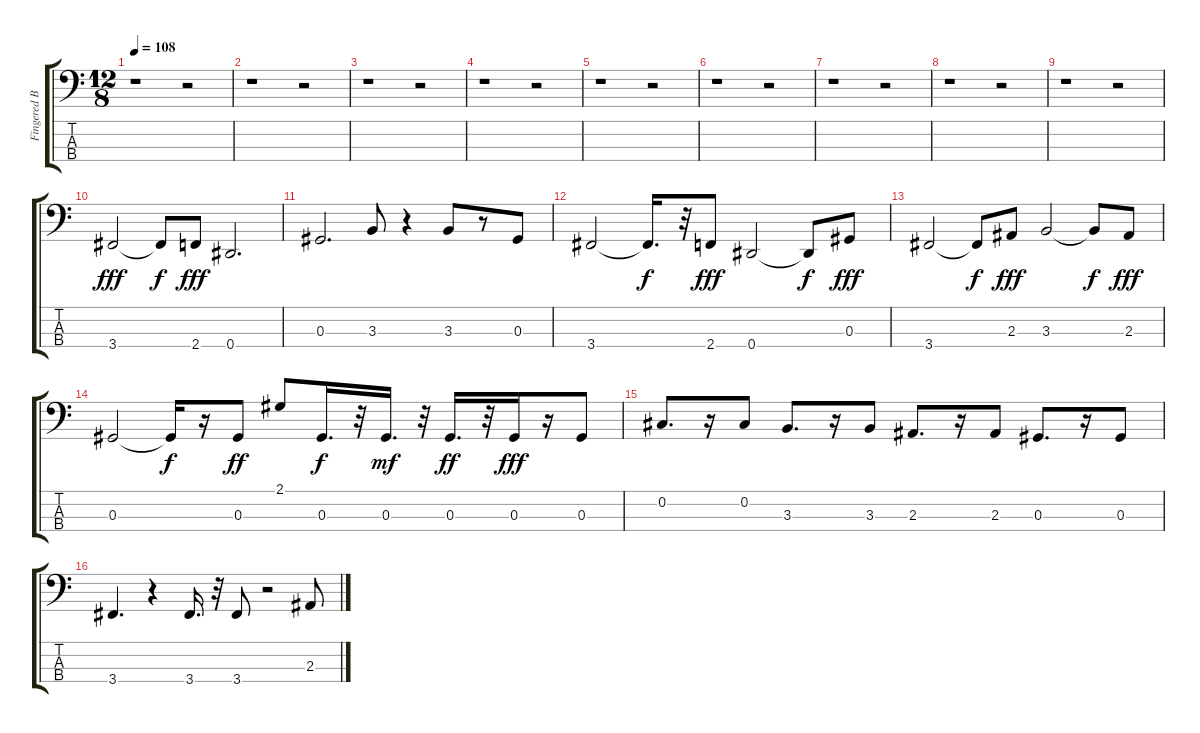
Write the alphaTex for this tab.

\track ("Fingered Bass       " "Fingered B") {instrument electricbassfinger}
\staff {score tabs}
\tuning (Gb2 Db2 Ab1 Eb1) {hide}
\ts (12 8)
\tempo 108
\clef f4
\ks c
r.1{dy fff instrument electricbassfinger} r.2 |
r.1 r.2 |
r.1 r.2 |
r.1 r.2 |
r.1 r.2 |
r.1 r.2 |
r.1 r.2 |
r.1 r.2 |
r.1 r.2 |
3.4.2 3.4{t}.8{dy f} 2.4.8{dy fff} 0.4.2{d} |
0.3.2{d} 3.3.8 r.4 3.3.8 r.8 0.3.8 |
3.4.2 3.4{t}.16{d dy f} r.32 2.4.8{dy fff} 0.4.2 0.4{t}.8{dy f} 0.3.8{dy fff} |
3.4.2 3.4{t}.8{dy f} 2.3.8{dy fff} 3.3.2 3.3{t}.8{dy f} 2.3.8{dy fff} |
0.3.2 0.3{t}.16{dy f} r.16 0.3.8{dy ff} 2.1.8 0.3.16{d dy f} r.32 0.3.16{d dy mf} r.32 0.3.16{d dy ff} r.32 0.3.16{dy fff} r.16 0.3.8 |
0.2.8{d} r.16 0.2.8 3.3.8{d} r.16 3.3.8 2.3.8{d} r.16 2.3.8 0.3.8{d} r.16 0.3.8 |
3.4.4{d} r.4 3.4.16{d} r.32 3.4.8 r.2 2.3.8
